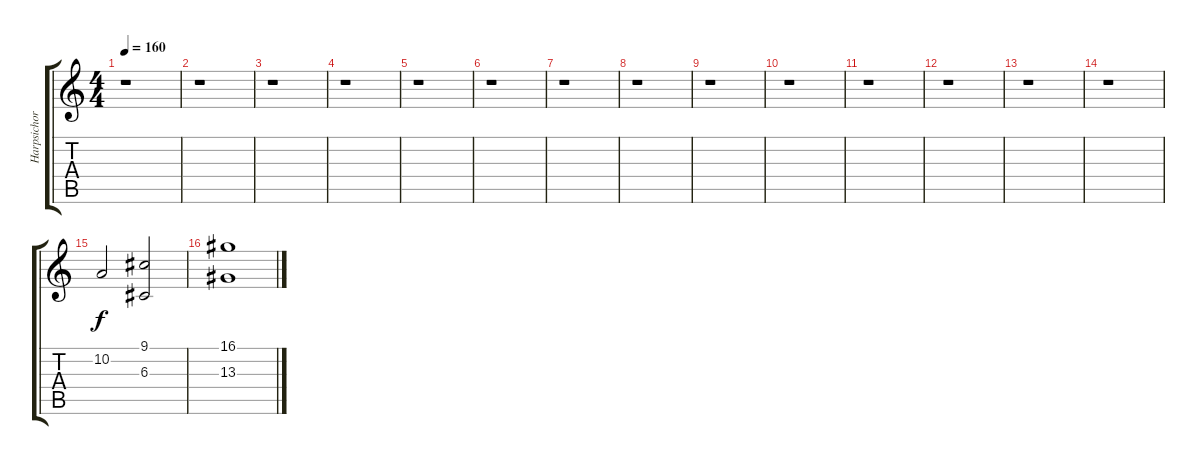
\track ("Harpsichord" "Harpsichor") {instrument harpsichord}
\staff {score tabs}
\tuning (E4 B3 G3 D3 A2 E2) {hide}
\ts (4 4)
\tempo 160
\clef g2
\ks c
r.1{dy f} |
r.1 |
r.1 |
r.1 |
r.1 |
r.1 |
r.1 |
r.1 |
r.1 |
r.1 |
r.1 |
r.1 |
r.1 |
r.1 |
10.2.2{volume 15 balance 8 instrument choiraahs} (9.1 6.3).2 |
(16.1 13.3).1
